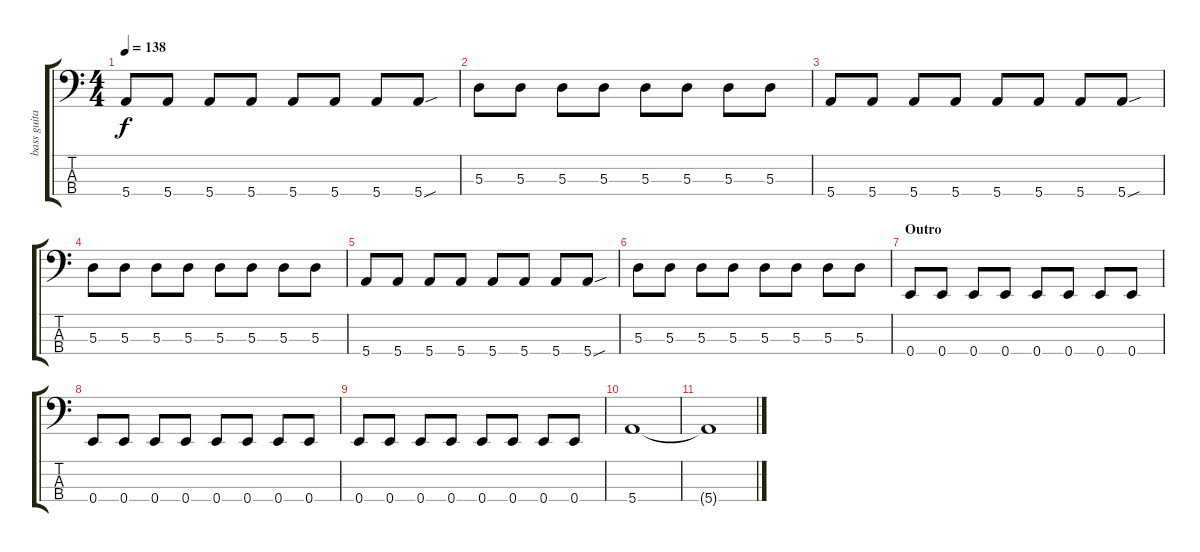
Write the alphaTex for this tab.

\track ("bass guitar - andi" "bass guita") {instrument electricbassfinger}
\staff {score tabs}
\tuning (G2 D2 A1 E1) {hide}
\ts (4 4)
\tempo 138
\clef f4
\ks c
5.4.8{dy f} 5.4.8 5.4.8 5.4.8 5.4.8 5.4.8 5.4.8 5.4{sou}.8 |
5.3.8 5.3.8 5.3.8 5.3.8 5.3.8 5.3.8 5.3.8 5.3.8 |
5.4.8 5.4.8 5.4.8 5.4.8 5.4.8 5.4.8 5.4.8 5.4{sou}.8 |
5.3.8 5.3.8 5.3.8 5.3.8 5.3.8 5.3.8 5.3.8 5.3.8 |
5.4.8 5.4.8 5.4.8 5.4.8 5.4.8 5.4.8 5.4.8 5.4{sou}.8 |
5.3.8 5.3.8 5.3.8 5.3.8 5.3.8 5.3.8 5.3.8 5.3.8 |
\section ("" "Outro")
0.4.8 0.4.8 0.4.8 0.4.8 0.4.8 0.4.8 0.4.8 0.4.8 |
0.4.8 0.4.8 0.4.8 0.4.8 0.4.8 0.4.8 0.4.8 0.4.8 |
0.4.8 0.4.8 0.4.8 0.4.8 0.4.8 0.4.8 0.4.8 0.4.8 |
5.4.1 |
5.4{t}.1
